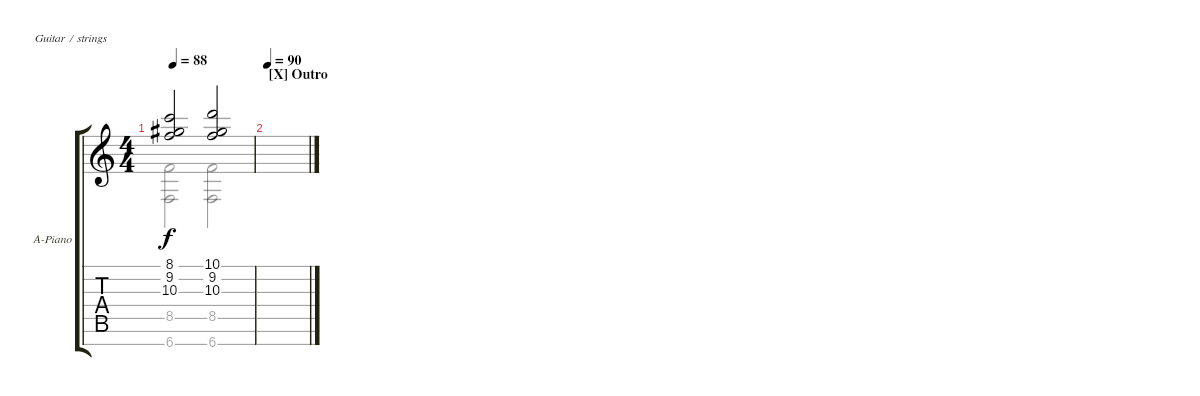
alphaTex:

\defaultSystemsLayout 4
\bracketExtendMode groupsimilarinstruments
\firstSystemTrackNameOrientation horizontal
\otherSystemsTrackNameOrientation horizontal
\track ("Acoustic Piano" "A-Piano") {instrument electricguitarclean}
\staff {score tabs}
\tuning (E4 B3 G3 D3 A2 E2 B1)
\voice
\ts (4 4)
\tempo 88
\clef g2
\ks c
(10.3 9.2 8.1).2{dy f} (10.1 9.2 10.3).2 |
\section ("X" "Outro")
\tempo 90
|
|
|
|
|
|
|
|
|
|
|
|
|
|
\voice
\clef g2
\ottava regular
\simile none
\ks c
(6.7 8.5).2{dy f} (6.7 8.5).2 |
|
|
|
|
|
|
|
|
|
|
|
|
|
|
